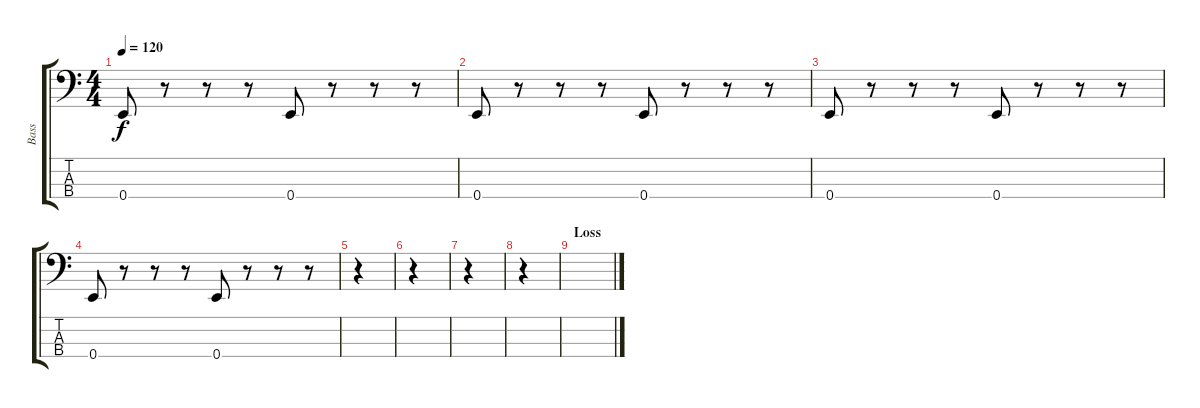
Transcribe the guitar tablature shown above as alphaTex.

\track ("Bass" "Bass") {instrument fretlessbass}
\staff {score tabs}
\tuning (G2 D2 A1 E1) {hide}
\ts (4 4)
\tempo 120
\clef f4
\ks c
0.4.8{dy f} r.8 r.8 r.8 0.4.8 r.8 r.8 r.8 |
0.4.8 r.8 r.8 r.8 0.4.8 r.8 r.8 r.8 |
0.4.8 r.8 r.8 r.8 0.4.8 r.8 r.8 r.8 |
0.4.8 r.8 r.8 r.8 0.4.8 r.8 r.8 r.8 |
r.4 |
r.4 |
r.4 |
r.4 |
\section ("" "Loss")
